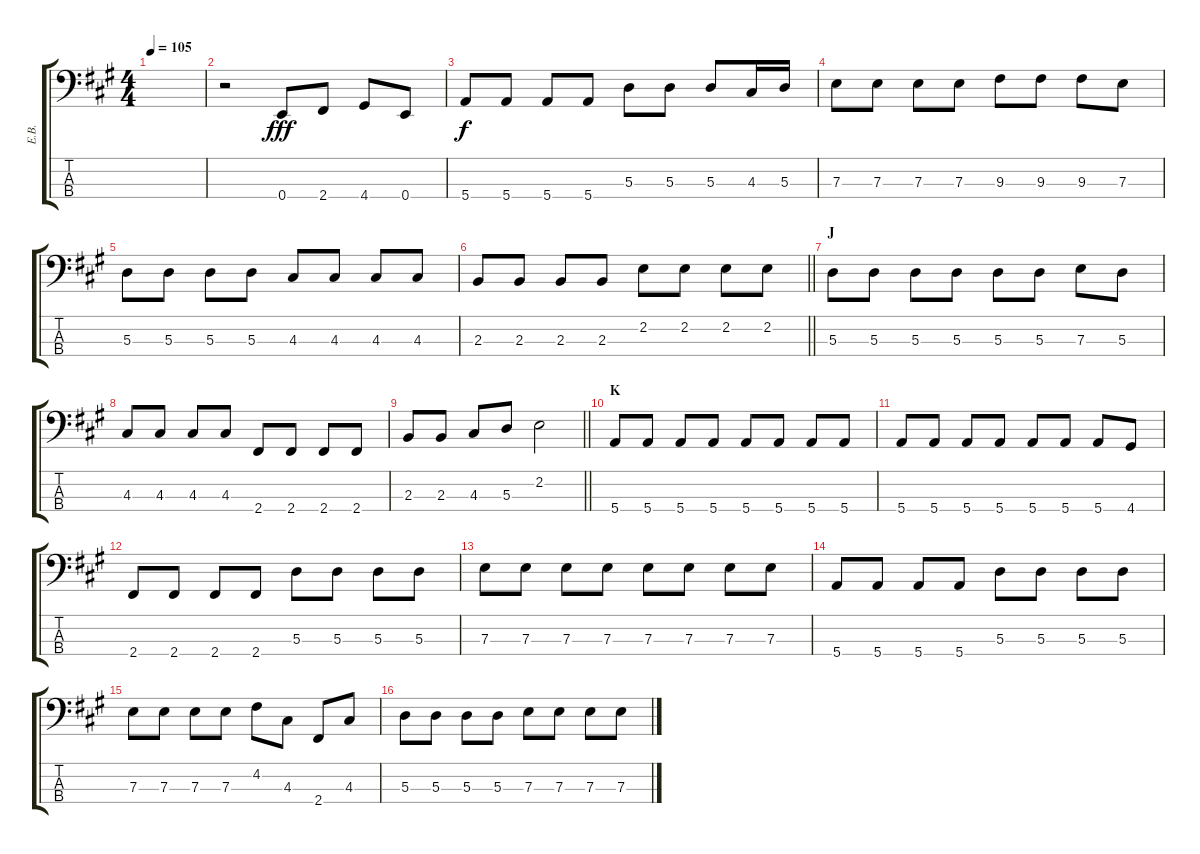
\track ("E.B." "E.B.") {instrument electricbassfinger}
\staff {score tabs}
\tuning (G2 D2 A1 E1) {hide}
\ts (4 4)
\tempo 105
\clef f4
\ks a
|
r.2 0.4.8{dy fff} 2.4.8 4.4.8 0.4.8 |
5.4.8{dy f} 5.4.8 5.4.8 5.4.8 5.3.8 5.3.8 5.3.8 4.3.16 5.3.16 |
7.3.8 7.3.8 7.3.8 7.3.8 9.3.8 9.3.8 9.3.8 7.3.8 |
5.3.8 5.3.8 5.3.8 5.3.8 4.3.8 4.3.8 4.3.8 4.3.8 |
\barLineRight lightlight
2.3.8 2.3.8 2.3.8 2.3.8 2.2.8 2.2.8 2.2.8 2.2.8 |
\section ("" "J")
5.3.8 5.3.8 5.3.8 5.3.8 5.3.8 5.3.8 7.3.8 5.3.8 |
4.3.8 4.3.8 4.3.8 4.3.8 2.4.8 2.4.8 2.4.8 2.4.8 |
\barLineRight lightlight
2.3.8 2.3.8 4.3.8 5.3.8 2.2.2 |
\section ("" "K")
5.4.8 5.4.8 5.4.8 5.4.8 5.4.8 5.4.8 5.4.8 5.4.8 |
5.4.8 5.4.8 5.4.8 5.4.8 5.4.8 5.4.8 5.4.8 4.4.8 |
2.4.8 2.4.8 2.4.8 2.4.8 5.3.8 5.3.8 5.3.8 5.3.8 |
7.3.8 7.3.8 7.3.8 7.3.8 7.3.8 7.3.8 7.3.8 7.3.8 |
5.4.8 5.4.8 5.4.8 5.4.8 5.3.8 5.3.8 5.3.8 5.3.8 |
7.3.8 7.3.8 7.3.8 7.3.8 4.2.8 4.3.8 2.4.8 4.3.8 |
5.3.8 5.3.8 5.3.8 5.3.8 7.3.8 7.3.8 7.3.8 7.3.8
